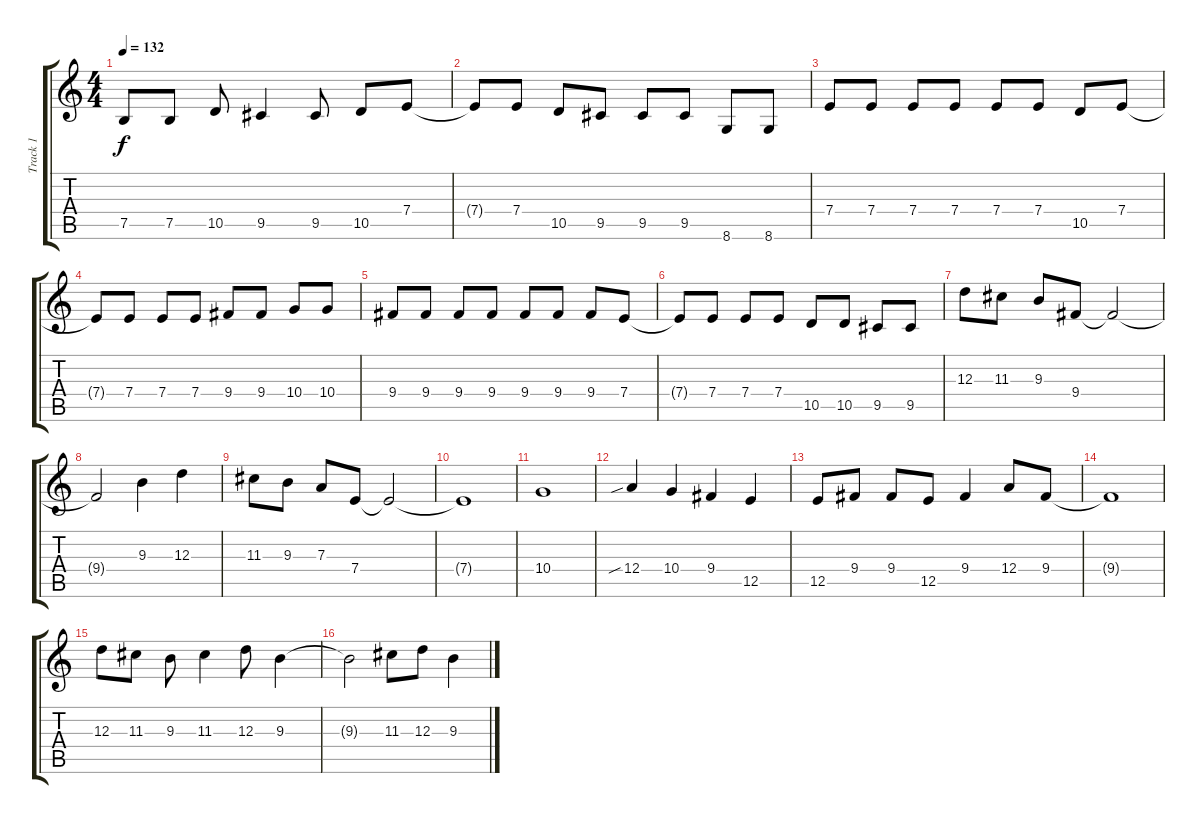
\track ("Track 1" "Track 1") {instrument distortionguitar}
\staff {score tabs}
\tuning (B3 Gb3 D3 A2 E2 B1) {hide}
\ts (4 4)
\tempo 132
\clef g2
\ks c
7.5.8{dy f} 7.5.8 10.5.8 9.5.4 9.5.8 10.5.8 7.4.8 |
7.4{t}.8 7.4.8 10.5.8 9.5.8 9.5.8 9.5.8 8.6.8 8.6.8 |
7.4.8 7.4.8 7.4.8 7.4.8 7.4.8 7.4.8 10.5.8 7.4.8 |
7.4{t}.8 7.4.8 7.4.8 7.4.8 9.4.8 9.4.8 10.4.8 10.4.8 |
9.4.8 9.4.8 9.4.8 9.4.8 9.4.8 9.4.8 9.4.8 7.4.8 |
7.4{t}.8 7.4.8 7.4.8 7.4.8 10.5.8 10.5.8 9.5.8 9.5.8 |
12.3.8 11.3.8 9.3.8 9.4.8 9.4{t}.2 |
9.4{t}.2 9.3.4 12.3.4 |
11.3.8 9.3.8 7.3.8 7.4.8 7.4{t}.2 |
7.4{t}.1 |
10.4.1 |
12.4{sib}.4 10.4.4 9.4.4 12.5.4 |
12.5.8 9.4.8 9.4.8 12.5.8 9.4.4 12.4.8 9.4.8 |
9.4{t}.1 |
12.3.8 11.3.8 9.3.8 11.3.4 12.3.8 9.3.4 |
9.3{t}.2 11.3.8 12.3.8 9.3.4
